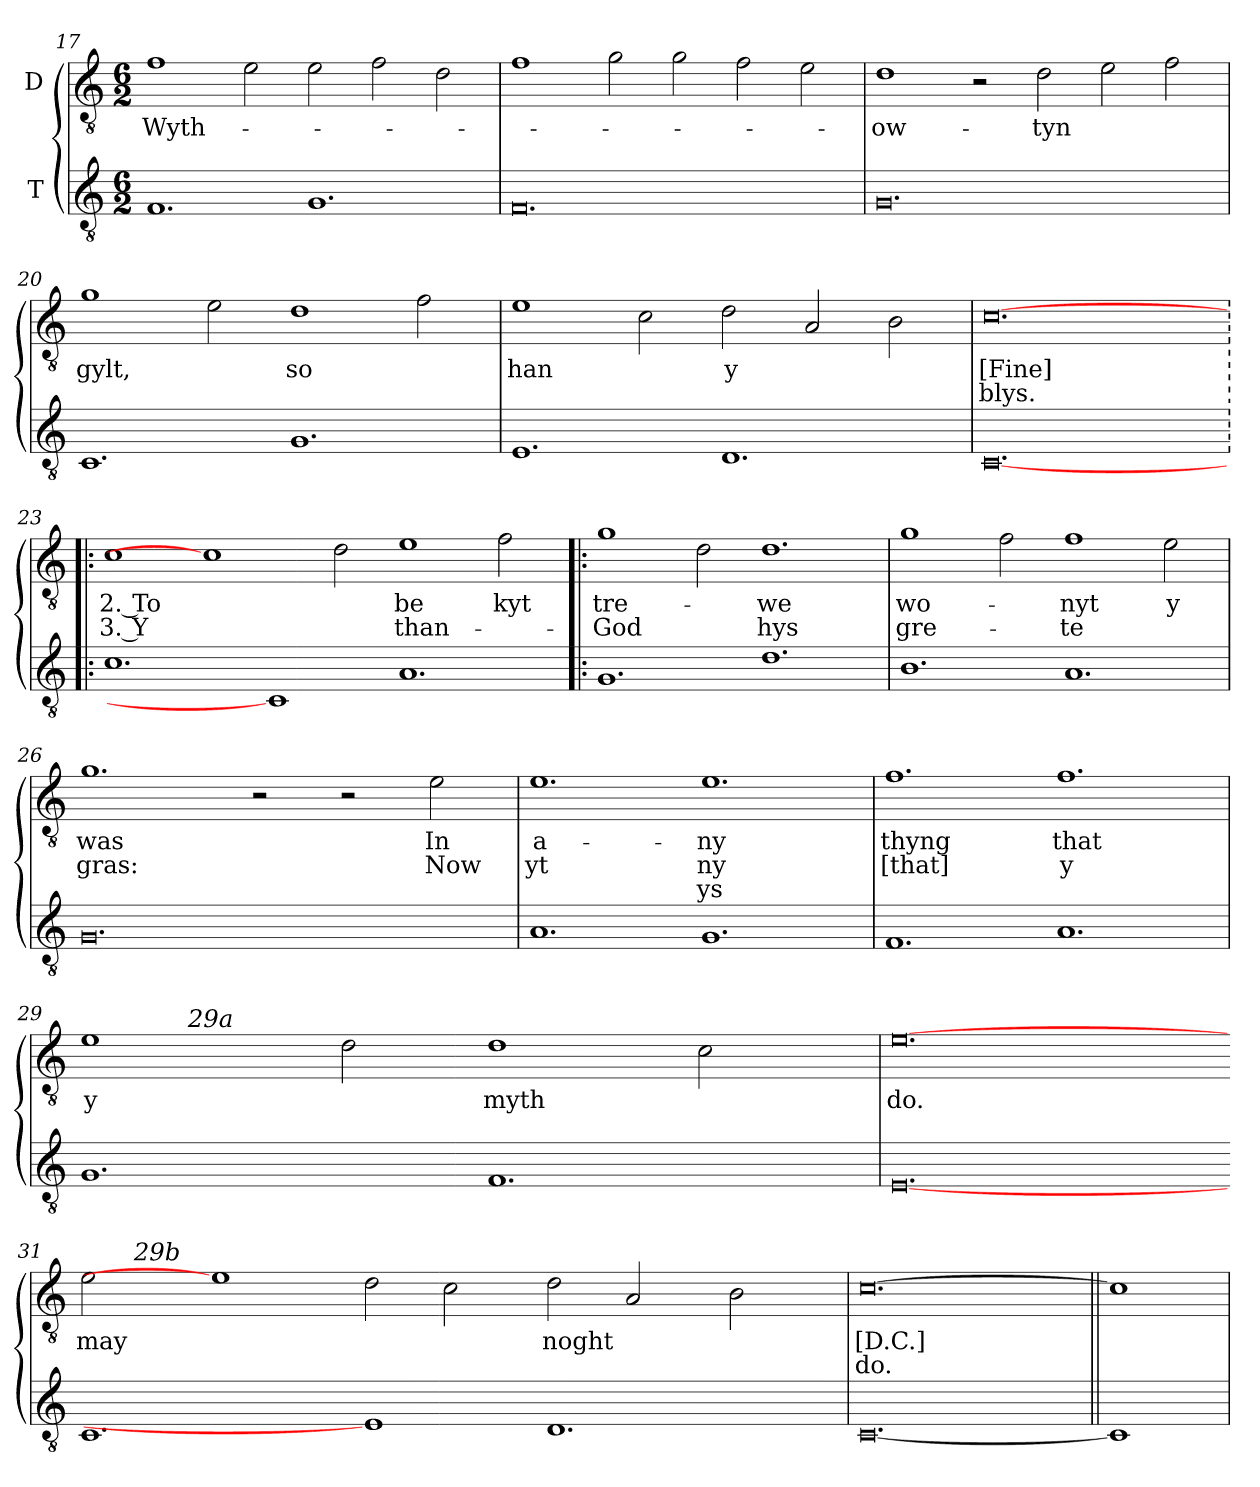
**kern	**kern	**text	**text	**text
*part2	*part1	*part1	*part1	*part1
*staff2	*staff1	*staff1	*staff1	*staff1
*I"T	*I"D	*	*	*
*clefGv2	*clefGv2	*	*	*
*ITrd7c12	*ITrd7c12	*	*	*
*k[]	*k[]	*	*	*
*C:	*C:	*	*	*
*M6/2	*M6/2	*	*	*
=17	=17	=17	=17	=17
!	!	!LO:LY:b:color=#000000	!	!
1.FFi/	1Fi\	Wyth-	.	.
.	2Ei\	.	.	.
1.GGi/	2Ei\	.	.	.
.	2Fi\	.	.	.
.	2Di\	.	.	.
=18	=18	=18	=18	=18
0.FFi/	1Fi\	.	.	.
.	2Gi\	.	.	.
.	2Gi\	.	.	.
.	2Fi\	.	.	.
.	2Ei\	.	.	.
=19	=19	=19	=19	=19
!	!	!LO:LY:b:color=#000000	!	!
0.GGi/	1Di\	-ow-	.	.
.	2r	.	.	.
!	!	!LO:LY:b:color=#000000	!	!
.	2Di\	-tyn	.	.
.	2Ei\	.	.	.
.	2Fi\	.	.	.
!!LO:LB:g=z
=20	=20	=20	=20	=20
!	!	!LO:LY:b:color=#000000	!	!
1.CCi/	1Gi\	gylt,	.	.
.	2Ei\	.	.	.
!	!	!LO:LY:b:color=#000000	!	!
1.GGi/	1Di\	so	.	.
.	2Fi\	.	.	.
=21	=21	=21	=21	=21
!	!	!LO:LY:b:color=#000000	!	!
1.EEi/	1Ei\	han	.	.
.	2Ci\	.	.	.
!	!	!LO:LY:b:color=#000000	!	!
1.DDi/	2Di\	y	.	.
.	2AAi/	.	.	.
.	2BBi\	.	.	.
=22	=22	=22	=22	=22
!	!	!LO:LY:a:color=#000000	!LO:LY:b:color=#000000	!
[0.CCi/	[0.Ci\	[Fine]	blys.	.
!!LO:LB:g=z
=23|!:	=23|!:	=23|!:	=23|!:	=23|!:
!	!	!LO:LY:b:color=#000000	!LO:LY:b:color=#000000	!
1.Ci\	1Ci\	2. To	3. Y	.
.	1Ci\]	.	.	.
1CCi/]	.	.	.	.
.	2Di\	.	.	.
!	!	!LO:LY:b:color=#000000	!LO:LY:b:color=#000000	!
1.AAi/	1Ei\	be	than-	.
!	!	!LO:LY:b:color=#000000	!	!
.	2Fi\	-kyt	.	.
=24	=24	=24	=24	=24
!	!	!LO:LY:b:color=#000000	!LO:LY:b:color=#000000	!
1.GGi/	1Gi\	tre-	God	.
.	2Di\	.	.	.
!	!	!LO:LY:b:color=#000000	!LO:LY:b:color=#000000	!
1.Di\	1.Di\	-we	hys	.
=25	=25	=25	=25	=25
!	!	!LO:LY:b:color=#000000	!LO:LY:b:color=#000000	!
1.BBi/	1Gi\	wo-	gre-	.
.	2Fi\	.	.	.
!	!	!LO:LY:b:color=#000000	!LO:LY:b:color=#000000	!
1.AAi/	1Fi\	-nyt	-te	.
!	!	!LO:LY:b:color=#000000	!	!
.	2Ei\	y	.	.
=26	=26	=26	=26	=26
!	!	!LO:LY:b:color=#000000	!LO:LY:b:color=#000000	!
0.GGi/	1.Gi\	was	gras:	.
.	2r	.	.	.
.	2r	.	.	.
!	!	!LO:LY:b:color=#000000	!LO:LY:b:color=#000000	!
.	2Ei\	In	Now	.
=27	=27	=27	=27	=27
!	!	!LO:LY:b:color=#000000	!LO:LY:b:color=#000000	!
1.AAi/	1.Ei\	a-	yt	.
!	!	!LO:LY:b:color=#000000	!LO:LY:b:color=#000000	!LO:LY:b:color=#000000
1.GGi/	1.Ei\	-ny	ny	ys
!!LO:LB:g=z
=28	=28	=28	=28	=28
!	!	!LO:LY:b:color=#000000	!LO:LY:b:color=#000000	!
1.FFi/	1.Fi\	thyng	[that]	.
!	!	!LO:LY:b:color=#000000	!LO:LY:b:color=#000000	!
1.AAi/	1.Fi\	that	y	.
=29	=29	=29	=29	=29
!	!	!LO:LY:b:color=#000000	!	!
*	*^	*	*	*
1.GGi/	1Ei\	4ryy	y	.	.
.	.	8ryy	.	.	.
.	.	512.ryy	.	.	.
!	!	!LO:TX:i:cj:t=29a	!	!	!
.	.	1ryy	.	.	.
.	2Di\	.	.	.	.
.	.	1ryy	.	.	.
!	!	!	!LO:LY:b:color=#000000	!	!
1.FFi/	1Di\	.	myth	.	.
.	.	2ryy	.	.	.
.	2Ci\	.	.	.	.
.	.	16ryy	.	.	.
.	.	32ryy	.	.	.
.	.	64ryy	.	.	.
.	.	128ryy	.	.	.
.	.	256ryy	.	.	.
.	.	1024ryy	.	.	.
*	*v	*v	*	*	*
=30	=30	=30	=30	=30
*	*^	*	*	*
!	!	!	!LO:LY:b:color=#000000	!	!
*	*v	*v	*	*	*
[0.EEi/	[0.Ei\	do.	.	.
=31-	=31-	=31-	=31-	=31-
!	!	!LO:LY:b:color=#000000	!	!
*	*^	*	*	*
1.CCi/	2Ei\	8ryy	may	.	.
.	.	16ryy	.	.	.
.	.	32ryy	.	.	.
.	.	256.ryy	.	.	.
!	!	!LO:TX:i:cj:t=29b	!	!	!
.	.	1ryy	.	.	.
.	1Ei\]	.	.	.	.
.	.	1ryy	.	.	.
1EEi/]	2Di\	.	.	.	.
.	2Ci\	.	.	.	.
.	.	1ryy	.	.	.
!	!	!	!LO:LY:b:color=#000000	!	!
1.DDi/	2Di\	.	noght	.	.
.	2AAi/	.	.	.	.
.	.	2ryy	.	.	.
.	2BBi\	.	.	.	.
.	.	4ryy	.	.	.
.	.	64ryy	.	.	.
.	.	128ryy	.	.	.
.	.	512ryy	.	.	.
*	*v	*v	*	*	*
=32	=32	=32	=32	=32
*	*^	*	*	*
!	!	!	!LO:LY:a:color=#000000	!LO:LY:b:color=#000000	!
*	*v	*v	*	*	*
[0.CCi/	[0.Ci\	[D.C.]	do.	.
=33||	=33||	=33||	=33||	=33||
1CCi/]	1Ci\]	.	.	.
=	=	=	=	=
*-	*-	*-	*-	*-
